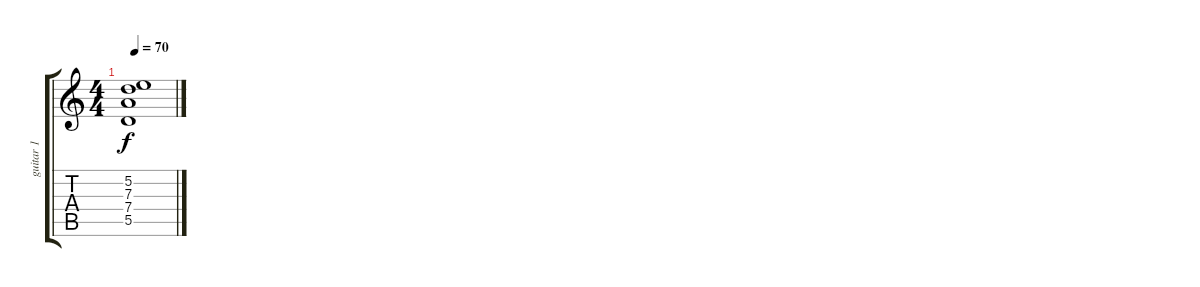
\track ("guitar 1" "guitar 1") {instrument acousticguitarnylon}
\staff {score tabs}
\tuning (E4 B3 G3 D3 A2 E2) {hide}
\ts (4 4)
\tempo 70
\clef g2
\ks c
(5.2{t} 7.3{t} 7.4{t} 5.5{t}).1{dy f volume 7}
